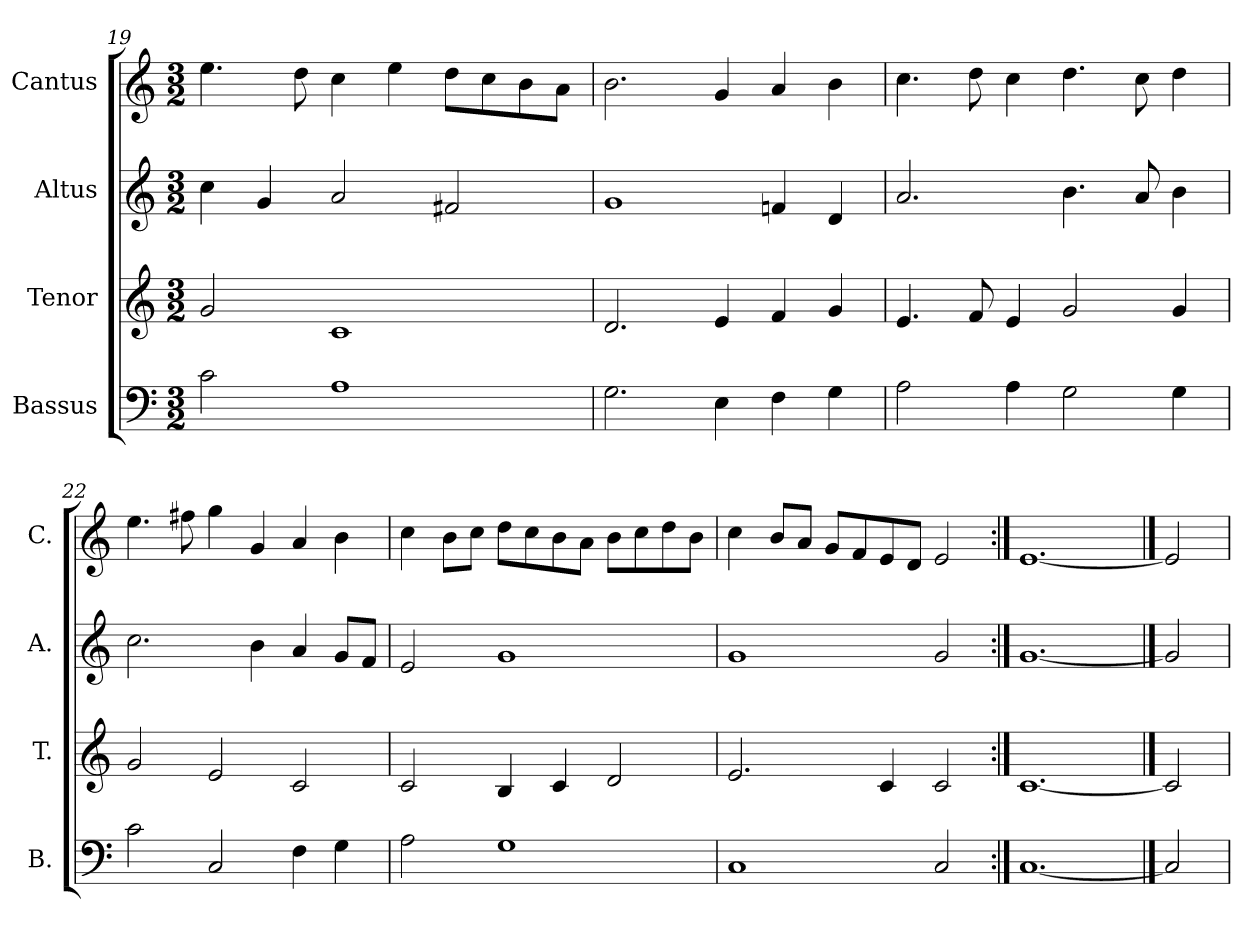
**kern	**kern	**kern	**kern
*part4	*part3	*part2	*part1
*staff4	*staff3	*staff2	*staff1
*I"Bassus	*I"Tenor	*I"Altus	*I"Cantus
*I'B.	*I'T.	*I'A.	*I'C.
*clefF4	*clefG2	*clefG2	*clefG2
*k[]	*k[]	*k[]	*k[]
*M3/2	*M3/2	*M3/2	*M3/2
=19	=19	=19	=19
2c\	2g/	4cc\	4.ee\
.	.	4g/	.
.	.	.	8dd\
1A	1c	2a/	4cc\
.	.	.	4ee\
.	.	2f#X/	8dd\L
.	.	.	8cc\
.	.	.	8b\
.	.	.	8a\J
=20	=20	=20	=20
2.G\	2.d/	1g	2.b\
4E\	4e/	.	4g/
4F\	4f/	4fn/	4a/
4G\	4g/	4d/	4b\
!!LO:LB:g=z
=21	=21	=21	=21
2A\	4.e/	2.a/	4.cc\
.	8f/	.	8dd\
4A\	4e/	.	4cc\
2G\	2g/	4.b\	4.dd\
.	.	8a/	8cc\
4G\	4g/	4b\	4dd\
=22	=22	=22	=22
2c\	2g/	2.cc\	4.ee\
.	.	.	8ff#X\
2C/	2e/	.	4gg\
.	.	4b\	4g/
4F\	2c/	4a/	4a/
4G\	.	8g/L	4b\
.	.	8f/J	.
=23	=23	=23	=23
2A\	2c/	2e/	4cc\
.	.	.	8b\L
.	.	.	8cc\J
1G	4B/	1g	8dd\L
.	.	.	8cc\
.	4c/	.	8b\
.	.	.	8a\J
.	2d/	.	8b\L
.	.	.	8cc\
.	.	.	8dd\
.	.	.	8b\J
=24	=24	=24	=24
1C	2.e/	1g	4cc\
.	.	.	8b/L
.	.	.	8a/J
.	.	.	8g/L
.	.	.	8f/
.	4c/	.	8e/
.	.	.	8d/J
2C/	2c/	2g/	2e/
=25:|!	=25:|!	=25:|!	=25:|!
[1.C	[1.c	[1.g	[1.e
==26	==26	==26	==26
2C]	2c]	2g]	2e]
=	=	=	=
*-	*-	*-	*-
